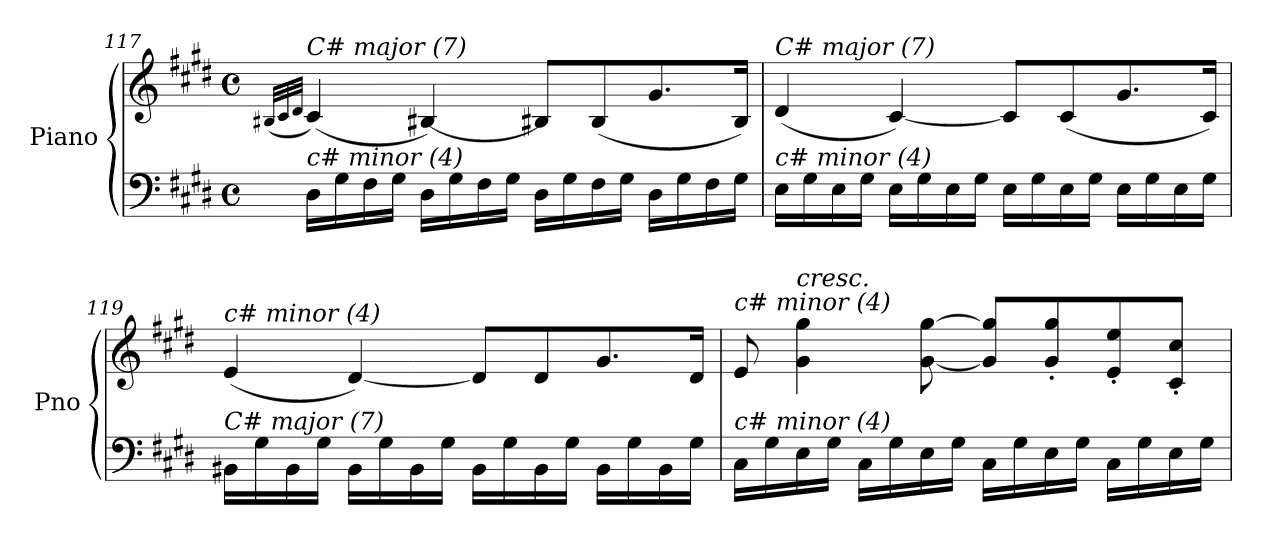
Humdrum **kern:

**kern	**kern
*part1	*part1
*staff2	*staff1
*I"Piano	*
*I'Pno	*
*clefF4	*clefG2
*k[f#c#g#d#]	*k[f#c#g#d#]
*M4/4	*M4/4
*met(c)	*met(c)
=117	=117
.	(32qB#X/LLL
.	32qc#/
.	32qd#/JJJ
!	!LO:TX:i:t=C# major (7)
!LO:TX:i:t=c# minor (4)	!
16D#\LL	(4c#/)
16G#\	.
16F#\	.
16G#\JJ	.
16D#\LL	[4B#X/)
16G#\	.
16F#\	.
16G#\JJ	.
16D#\LL	8B#X/L]
16G#\	.
16F#\	(8B#/
16G#\JJ	.
16D#\LL	8.g#/
16G#\	.
16F#\	.
16G#\JJ	16B#/Jk)
=118	=118
!	!LO:TX:i:t=C# major (7)
!LO:TX:i:t=c# minor (4)	!
16E\LL	(4d#/
16G#\	.
16E\	.
16G#\JJ	.
16E\LL	[4c#/)
16G#\	.
16E\	.
16G#\JJ	.
16E\LL	8c#/L]
16G#\	.
16E\	(8c#/
16G#\JJ	.
16E\LL	8.g#/
16G#\	.
16E\	.
16G#\JJ	16c#/Jk)
!!LO:LB:g=z
=119	=119
!	!LO:TX:i:t=c# minor (4)
!LO:TX:i:t=C# major (7)	!
16BB#X\LL	(4e/
16G#\	.
16BB#\	.
16G#\JJ	.
16BB#\LL	[4d#/)
16G#\	.
16BB#\	.
16G#\JJ	.
16BB#\LL	8d#/L]
16G#\	.
16BB#\	8d#/
16G#\JJ	.
16BB#\LL	8.g#/
16G#\	.
16BB#\	.
16G#\JJ	16d#/Jk
=120	=120
!	!LO:TX:i:t=c# minor (4)
!LO:TX:i:t=c# minor (4)	!
16C#\LL	8e/
16G#\	.
!	!LO:TX:a:i:t=cresc.
16E\	4g#\ 4gg#\
16G#\JJ	.
16C#\LL	.
16G#\	.
16E\	[8g#\ [8gg#\
16G#\JJ	.
16C#\LL	8g#/] 8gg#/]L
16G#\	.
16E\	8g#/' 8gg#/'
16G#\JJ	.
16C#\LL	8e/' 8ee/'
16G#\	.
16E\	8c#/' 8cc#/'J
16G#\JJ	.
=	=
*-	*-
